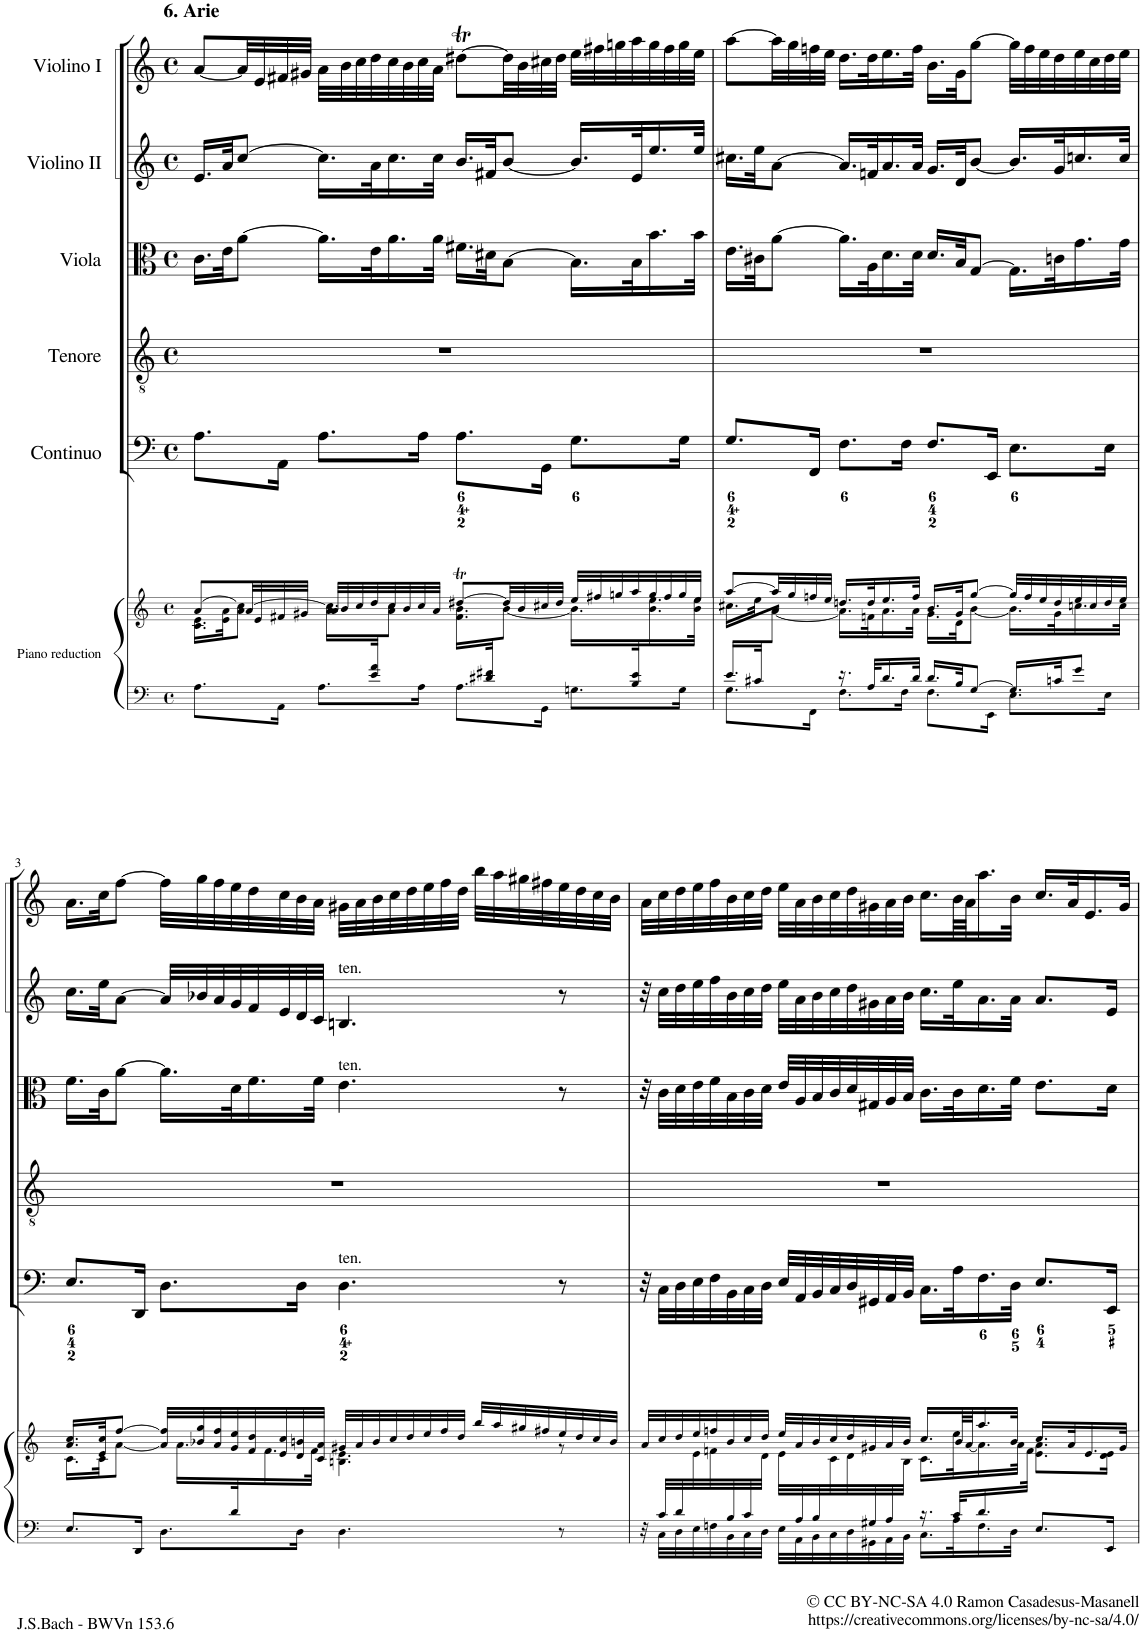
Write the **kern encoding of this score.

**kern	**kern	**kern	**kern	**kern	**kern	**kern
*part6	*part6	*part5	*part4	*part3	*part2	*part1
*staff7	*staff6	*staff5	*staff4	*staff3	*staff2	*staff1
*I"Piano reduction	*	*I"Continuo	*I"Tenore	*I"Viola	*I"Violino II	*I"Violino I
*I'Pno	*	*	*	*I'Vla	*I'Vln	*I'Vln
*stria5	*stria5	*	*	*	*	*
*clefF4	*clefG2	*clefF4	*clefGv2	*clefC3	*clefG2	*clefG2
*k[]	*k[]	*k[]	*k[]	*k[]	*k[]	*k[]
*M4/4	*M4/4	*M4/4	*M4/4	*M4/4	*M4/4	*M4/4
*met(c)	*met(c)	*met(c)	*met(c)	*met(c)	*met(c)	*met(c)
=1	=1	=1	=1	=1	=1	=1
*^	*^	*	*	*	*	*
!	!	!	!	!	!	!	!	!LO:TX:a:B:t=6. Arie
16.ryy	8.A\L	[8a/L	16.c\ 16.e\LL	8.A\L	1r	16.c\LL	16.e/LL	[8a/L
.	.	.	32e\ 32a\JK	.	.	32e\JK	32a/JK	.
.	.	32a/LL]	8a\ [>8cc\J	.	.	[8a\J	[8cc/J	32a/LL]
.	.	32e/	.	.	.	.	.	32e/
.	16AA\Jk	32f#X/	.	16AA\Jk	.	.	.	32f#X/
.	.	32g#X/JJJ	.	.	.	.	.	32g#X/JJJ
.	8.A\L	32a/LLL	16.a\ 16.cc\]LL	8.A\L	.	16.a\LL]	16.cc\LL]	32a\LLL
.	.	32b/	.	.	.	.	.	32b\
.	.	32cc/	.	.	.	.	.	32cc\
32e/ 32a/JK	.	32dd/	32ryy	.	.	32e\K	32a\K	32dd\
8..ryy	.	32cc/	8a\ 8cc\J	.	.	16.a\	16.cc\	32cc\
.	.	32b/	.	.	.	.	.	32b\
.	16A\Jk	32cc/	.	16A\Jk	.	.	.	32cc\
.	.	32a/JJJ	.	.	.	32a\JJk	32cc\JJk	32a\JJJ
.	8.A\L	[8dd#Xt/L	16.f#\ 16.b\LL	8.A\L	.	16.f#X\LL	16.b/LL	[8dd#Xt\L
32d#X/ 32f#X/JK	.	.	32ryy	.	.	32d#X\JK	32f#X/JK	.
8..ryy	.	32dd#/LL]	[8b\J	.	.	[8B\J	[8b/J	32dd#\LL]
.	.	32b/	.	.	.	.	.	32b\
.	16GG\Jk	32cc#X/	.	16GG\Jk	.	.	.	32cc#X\
.	.	32dd#/JJJ	.	.	.	.	.	32dd#\JJJ
.	8.Gn\L	32ee/LLL	16.b\LL]	8.G\L	.	16.B\LL]	16.b/LL]	32ee\LLL
.	.	32ff#X/	.	.	.	.	.	32ff#X\
.	.	32ggn/	.	.	.	.	.	32ggn\
32B/ 32e/K	.	32aa/	32ryy	.	.	32B\K	32e/K	32aa\
8ryy	.	32gg/	16.b\ 16.ee\	.	.	16.b\	16.ee/	32gg\
.	.	32ff#/	.	.	.	.	.	32ff#\
.	16G\Jk	32gg/	.	16G\Jk	.	.	.	32gg\
.	.	32ee/JJJ	32b\ 32ee\JJk	.	.	32b\JJk	32ee/JJk	32ee\JJJ
=2	=2	=2	=2	=2	=2	=2	=2	=2
*	*	*	*^	*	*	*	*	*
16.e/LL	8.G\L	[8aa/L	16.cc#X\LL	8ryy	8.G/L	1r	16.e\LL	16.cc#X\LL	[8aa\L
32c#X/JK	.	.	32ee\JK	.	.	.	32c#X\JK	32ee\JK	.
8ryy	.	32aa/LL]	[<8a/J	8a\J	.	.	[8a\J	[8a\J	32aa\LL]
.	.	32gg/	.	.	.	.	.	.	32gg\
.	16FF\Jk	32ffn/	.	.	16FF/Jk	.	.	.	32ffn\
.	.	32ee/JJJ	.	.	.	.	.	.	32ee\JJJ
16.r	8.F\L	16.ddn/LL	16.a\LL]	2.ryy	8.F\L	.	16.a\LL]	16.a/LL]	16.dd\LL
32A/KLL	.	32dd/K	32fn\K	.	.	.	32A\K	32fn/K	32dd\K
16.d/	.	16.ee/	16.a\	.	.	.	16.d\	16.a/	16.ee\
.	16F\Jk	.	.	.	16F\Jk	.	.	.	.
32d/JJk	.	32ff/JJk	32a\JJk	.	.	.	32d\JJk	32a/JJk	32ff\JJk
16.d/LL	8.F\L	16.b/LL	16.g\LL	.	8.F/L	.	16.d/LL	16.g/LL	16.b\LL
32B/JK	.	32g/JK	32d\JK	.	.	.	32B/JK	32d/JK	32g\JK
[8G/J	.	[8gg/J	[8b\J	.	.	.	[8G/J	[8b/J	[8gg\J
.	16EE\Jk	.	.	.	16EE/Jk	.	.	.	.
16.G/LL]	8.E\L	32gg/LLL]	16.b\LL]	.	8.E\L	.	16.G\LL]	16.b/LL]	32gg\LLL]
.	.	32ff/	.	.	.	.	.	.	32ff\
.	.	32ee/	.	.	.	.	.	.	32ee\
32cn/JK	.	32dd/	32g\K	.	.	.	32cn\K	32g/K	32dd\
8g/J	.	32ee/	16.ccn\	.	.	.	16.g\	16.ccn/	32ee\
.	.	32cc/	.	.	.	.	.	.	32cc\
.	16E\Jk	32dd/	.	.	16E\Jk	.	.	.	32dd\
.	.	32ee/JJJ	32cc\JJk	.	.	.	32g\JJk	32cc/JJk	32ee\JJJ
*	*	*	*v	*v	*	*	*	*	*
!!LO:LB:g=z
=3	=3	=3	=3	=3	=3	=3	=3	=3
16.ryy	8.E/L	16.a/ 16.cc/LL	16.c\LL	8.E/L	1r	16.f\LL	16.cc\LL	16.a\LL
.	.	32e/ 32cc/JK	32c\JK	.	.	32c\JK	32ee\JK	32cc\JK
.	.	[8ff/J	[8a\J	.	.	[8a\J	[8a\J	[8ff\J
.	16DD/Jk	.	.	16DD/Jk	.	.	.	.
.	8.D\L	32a/] 32ff/]LLL	16.a\LL	8.D\L	.	16.a\LL]	32a/LLL]	32ff\LLL]
.	.	32b-X/ 32gg/	.	.	.	.	32b-X/	32gg\
.	.	32a/ 32ff/	.	.	.	.	32a/	32ff\
32d/K	.	32g/ 32ee/	32ryy	.	.	32d\K	32g/	32ee\
2ryy	.	32f/ 32dd/	16.f\	.	.	16.f\	32f/	32dd\
.	.	32e/ 32cc/	.	.	.	.	32e/	32cc\
.	16D\Jk	32d/ 32bn/	.	16D\Jk	.	.	32d/	32b\
.	.	32c/ 32a/JJJ	32f\JJk	.	.	32f\JJk	32c/JJJ	32a\JJJ
!	!	!	!	!	!	!	!LO:TX:a:t=ten.	!
!	!	!	!	!	!	!LO:TX:a:t=ten.	!	!
!	!	!	!	!LO:TX:a:t=ten.	!	!	!	!
.	4.D\	32g#X/LLL	4.Bn\ 4.e\	4.D\	.	4.e\	4.Bn/	32g#X\LLL
.	.	32a/	.	.	.	.	.	32a\
.	.	32b/	.	.	.	.	.	32b\
.	.	32cc/	.	.	.	.	.	32cc\
.	.	32dd/	.	.	.	.	.	32dd\
.	.	32ee/	.	.	.	.	.	32ee\
.	.	32ff/	.	.	.	.	.	32ff\
.	.	32dd/JJJ	.	.	.	.	.	32dd\JJJ
.	.	32bb/LLL	.	.	.	.	.	32bb\LLL
.	.	32aa/	.	.	.	.	.	32aa\
.	.	32gg#X/	.	.	.	.	.	32gg#X\
.	.	32ff#X/	.	.	.	.	.	32ff#X\
8ryy	8r	32ee/	8r	8r	.	8r	8r	32ee\
.	.	32dd/	.	.	.	.	.	32dd\
.	.	32cc/	.	.	.	.	.	32cc\
.	.	32b/JJJ	.	.	.	.	.	32b\JJJ
=4	=4	=4	=4	=4	=4	=4	=4	=4
*	*^	*	*^	*	*	*	*	*
32ryy	32r	32ryy	32a/LLL	32ryy	8..ryy	32r	1r	32r	32r	32a\LLL
32c/LLL	32ryy	32C\LLL	32cc/	16ryy	.	32C\LLL	.	32c\LLL	32cc\LLL	32cc\
32d/	16ryy	32D\	32dd/	.	.	32D\	.	32d\	32dd\	32dd\
16ryy	.	32E\	32ee/	32e\	.	32E\	.	32e\	32ee\	32ee\
.	8ryy	32Fn\	32ffn/	32fn\	.	32F\	.	32f\	32ff\	32ff\
32B/	.	32BB\	32b/	16ryy	.	32BB\	.	32B\	32b\	32b\
32c/	.	32C\	32cc/	.	.	32C\	.	32c\	32cc\	32cc\
*	*	*	*	*v	*v	*	*	*	*	*
16ryy	.	32D\JJJ	32dd/JJJ	32d\JJJ	32D\JJJ	.	32d\JJJ	32dd\JJJ	32dd\JJJ
.	4ryy	32E\LLL	32ee/LLL	32e\LLL	32E/LLL	.	32e/LLL	32ee\LLL	32ee\LLL
32A/	.	32AA\	32a/	16ryy	32AA/	.	32A/	32a\	32a\
32B/	.	32BB\	32b/	.	32BB/	.	32B/	32b\	32b\
16ryy	.	32C\	32cc/	32c\	32C/	.	32c/	32cc\	32cc\
.	.	32D\	32dd/	32d\	32D/	.	32d/	32dd\	32dd\
32G#X/	.	32GG#X\	32g#X/	16ryy	32GG#X/	.	32G#X/	32g#X\	32g#X\
32A/	.	32AA\	32a/	.	32AA/	.	32A/	32a\	32a\
2ryy	.	32BB\JJJ	32b/JJJ	32B\JJJ	32BB/JJJ	.	32B/JJJ	32b\JJJ	32b\JJJ
.	16.r	16.C\LL	16.cc/LL	16.c\LL	16.C\LL	.	16.c\LL	16.cc\LL	16.cc\LL
.	32c/KLL	32A\K	64b/LL	32ee\K	32A\K	.	32c\K	32ee\K	64b\LL
.	.	.	[<64a/JJ	.	.	.	.	.	64a\JJ
.	16.d/	16.F\	16.aa/	16.a\]	16.F\	.	16.d\	16.a\	16.aa\
*	*	*	*	*^	*	*	*	*	*
.	32ryy	32D\JJk	32b/JJk	32a\JJk	32f\JJk	32D\JJk	.	32f\JJk	32a\JJk	32b\JJk
.	8.E/L	4ryy	16.cc/LL	8.e\ 8.a\L	4ryy	8.E/L	.	8.e\L	8.a/L	16.cc/LL
.	.	.	32a/K	.	.	.	.	.	.	32a/K
.	.	.	16.e/	.	.	.	.	.	.	16.e/
.	16EE/Jk	.	.	16d\ 16e\Jk	.	16EE/Jk	.	16d\Jk	16e/Jk	.
32ryy	.	.	32g#/JJk	.	.	.	.	.	.	32g#/JJk
*v	*v	*v	*	*	*	*	*	*	*	*
*	*v	*v	*v	*	*	*	*	*
=	=	=	=	=	=	=
*-	*-	*-	*-	*-	*-	*-
